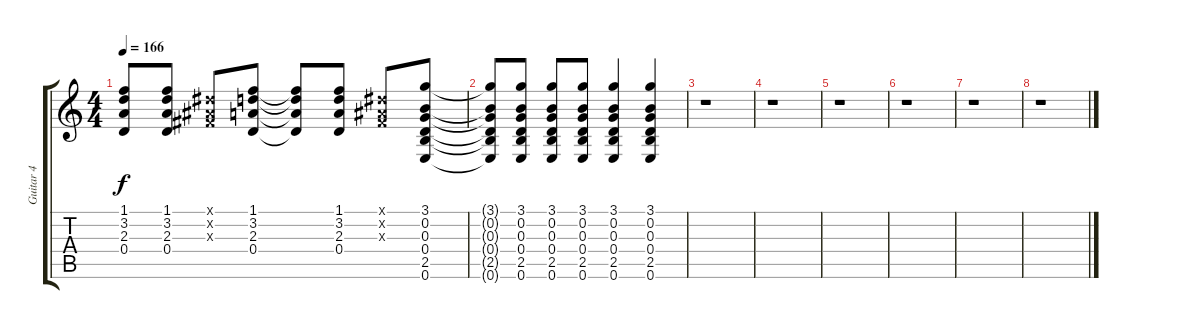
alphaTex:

\track ("Guitar 4" "Guitar 4") {instrument acousticguitarnylon}
\staff {score tabs}
\tuning (E4 B3 G3 D3 A2 E2) {hide}
\ts (4 4)
\tempo 166
\clef g2
\ks c
(1.1 3.2 2.3 0.4).8{dy f} (1.1 3.2 2.3 0.4).8 (-1.1{x} -1.2{x} -1.3{x}).8 (1.1 3.2 2.3 0.4).8 (1.1{t} 3.2{t} 2.3{t} 0.4{t}).8 (1.1 3.2 2.3 0.4).8 (-1.1{x} -1.2{x} -1.3{x}).8 (3.1 0.2 0.3 0.4 2.5 0.6).8 |
(3.1{t} 0.2{t} 0.3{t} 0.4{t} 2.5{t} 0.6{t}).8 (3.1 0.2 0.3 0.4 2.5 0.6).8 (3.1 0.2 0.3 0.4 2.5 0.6).8 (3.1 0.2 0.3 0.4 2.5 0.6).8 (3.1 0.2 0.3 0.4 2.5 0.6).4 (3.1 0.2 0.3 0.4 2.5 0.6).4 |
r.1 |
r.1 |
r.1 |
r.1 |
r.1 |
r.1
